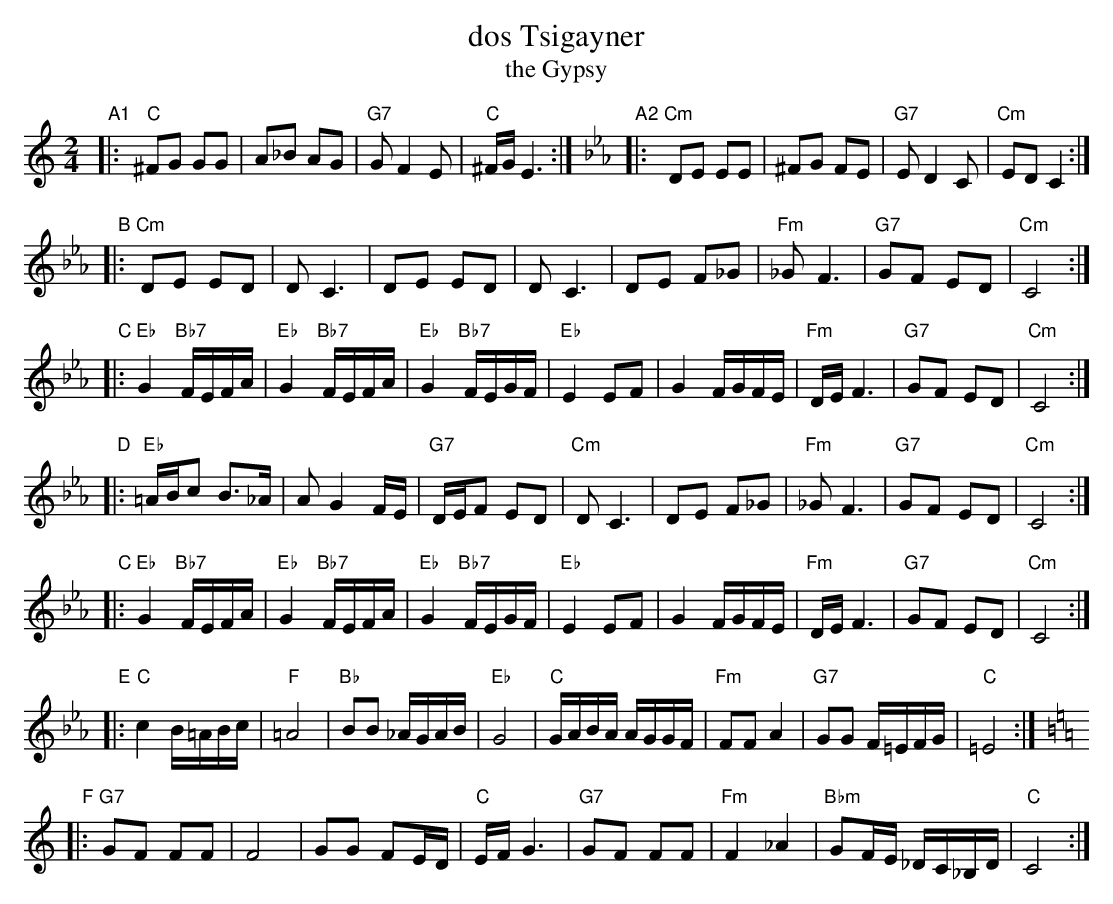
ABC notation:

X:1
T: dos Tsigayner
T: the Gypsy
M: 2/4
L: 1/16
K: C
"A1"|: "C"^F2G2 G2G2 | A2_B2 A2G2 | "G7"G2 F4 E2 | "C"^FG E6 :|[K:Cm] \
"A2"|: "Cm"D2E2 E2E2 | ^F2G2 F2E2 | "G7"E2 D4 C2 | "Cm"E2D2 C4 :|
"B"|: "Cm"D2E2 E2D2 | D2 C6 | D2E2 E2D2 | D2 C6 \
   |      D2E2 F2_G2 | "Fm"_G2 F6 | "G7"G2F2 E2D2 | "Cm"C8 :|
"C"|: "Eb"G4 "Bb7"FEFA | "Eb"G4 "Bb7"FEFA | "Eb"G4 "Bb7"FEGF | "Eb"E4 E2F2 \
   |      G4 FGFE | "Fm"DE F6 | "G7"G2F2 E2D2 | "Cm"C8 :|
"D"|: "Eb"=ABc2 B3_A | A2 G4 FE | "G7"DEF2 E2D2 | "Cm"D2 C6 \
   |       D2E2 F2_G2 | "Fm"_G2 F6 | "G7"G2F2 E2D2 | "Cm"C8 :|
"C"|: "Eb"G4 "Bb7"FEFA | "Eb"G4 "Bb7"FEFA | "Eb"G4 "Bb7"FEGF | "Eb"E4 E2F2 \
   |      G4 FGFE | "Fm"DE F6 | "G7"G2F2 E2D2 | "Cm"C8 :|
"E"|: "C"c4 B=ABc | "F"=A8 | "Bb"B2B2 _AGAB | "Eb"G8 \
   |  "C"GABA AGGF | "Fm"F2F2 A4 | "G7"G2G2 F=EFG | "C"=E8 :|
K: C
"F"|: "G7"G2F2 F2F2 | F8 | G2G2 F2ED | "C"EF G6 \
   |  "G7"G2F2 F2F2 | "Fm"F4 _A4 | "Bbm"G2FE _DC_B,D | "C"C8 :|
